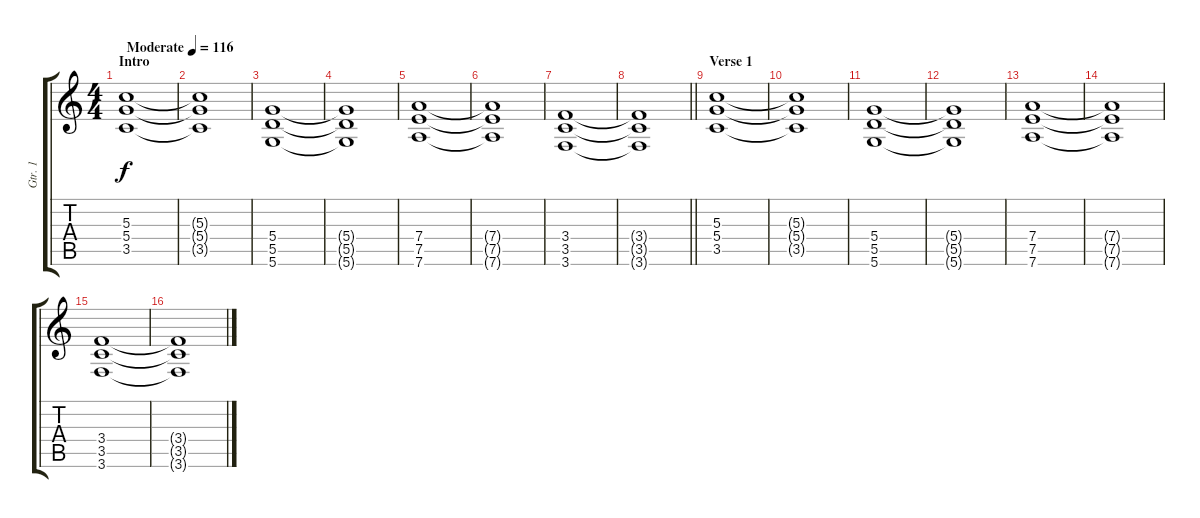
\track ("Gtr. 1" "Gtr. 1") {instrument distortionguitar}
\staff {score tabs}
\tuning (E4 B3 G3 D3 A2 D2) {hide}
\ts (4 4)
\section ("" "Intro")
\tempo (116 "Moderate")
\clef g2
\ks c
(5.3 5.4 3.5).1{dy f instrument distortionguitar} |
(5.3{t} 5.4{t} 3.5{t}).1 |
(5.4 5.5 5.6).1 |
(5.4{t} 5.5{t} 5.6{t}).1 |
(7.4 7.5 7.6).1 |
(7.4{t} 7.5{t} 7.6{t}).1 |
(3.4 3.5 3.6).1 |
\barLineRight lightlight
(3.4{t} 3.5{t} 3.6{t}).1 |
\section ("" "Verse 1")
(5.3 5.4 3.5).1 |
(5.3{t} 5.4{t} 3.5{t}).1 |
(5.4 5.5 5.6).1 |
(5.4{t} 5.5{t} 5.6{t}).1 |
(7.4 7.5 7.6).1 |
(7.4{t} 7.5{t} 7.6{t}).1 |
(3.4 3.5 3.6).1 |
(3.4{t} 3.5{t} 3.6{t}).1
